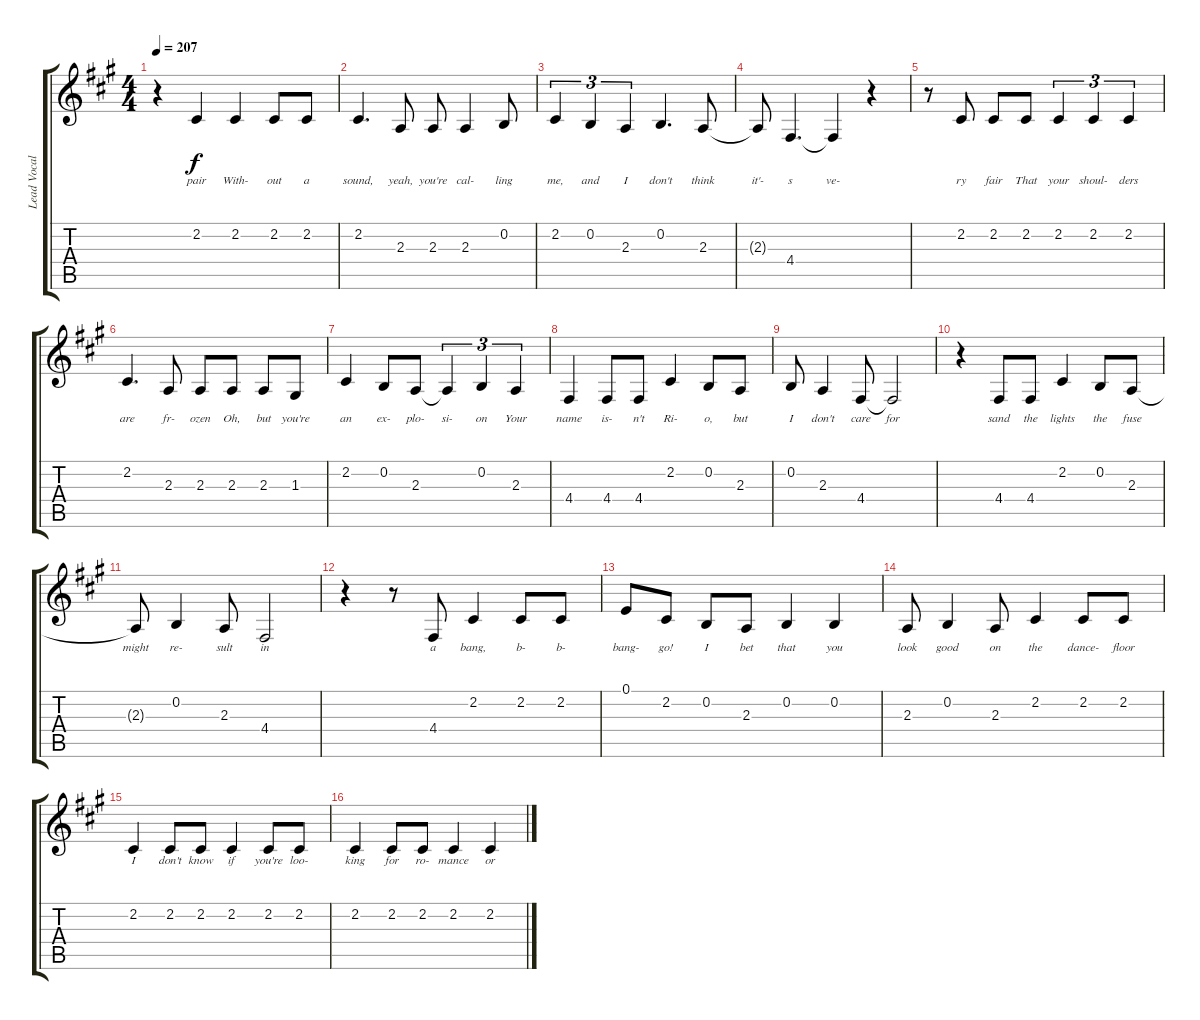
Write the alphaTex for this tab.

\track ("Lead Vocals" "Lead Vocal") {instrument lead2sawtooth}
\staff {score tabs}
\tuning (E4 B3 G3 D3 A2 E2) {hide}
\ts (4 4)
\tempo 207
\clef g2
\ks a
r.4{dy f} 2.2.4{lyrics (0 "pair") lyrics (1 "") lyrics (2 "") lyrics (3 "") lyrics (4 "")} 2.2.4{lyrics (0 "With-") lyrics (1 "") lyrics (2 "") lyrics (3 "") lyrics (4 "")} 2.2.8{lyrics (0 "out") lyrics (1 "") lyrics (2 "") lyrics (3 "") lyrics (4 "")} 2.2.8{lyrics (0 "a") lyrics (1 "") lyrics (2 "") lyrics (3 "") lyrics (4 "")} |
2.2.4{d lyrics (0 "sound,") lyrics (1 "") lyrics (2 "") lyrics (3 "") lyrics (4 "")} 2.3.8{lyrics (0 "yeah,") lyrics (1 "") lyrics (2 "") lyrics (3 "") lyrics (4 "")} 2.3.8{lyrics (0 "you're") lyrics (1 "") lyrics (2 "") lyrics (3 "") lyrics (4 "")} 2.3.4{lyrics (0 "cal-") lyrics (1 "") lyrics (2 "") lyrics (3 "") lyrics (4 "")} 0.2.8{lyrics (0 "ling") lyrics (1 "") lyrics (2 "") lyrics (3 "") lyrics (4 "")} |
2.2.4{tu (3 2) lyrics (0 "me,") lyrics (1 "") lyrics (2 "") lyrics (3 "") lyrics (4 "")} 0.2.4{tu (3 2) lyrics (0 "and") lyrics (1 "") lyrics (2 "") lyrics (3 "") lyrics (4 "")} 2.3.4{tu (3 2) lyrics (0 "I") lyrics (1 "") lyrics (2 "") lyrics (3 "") lyrics (4 "")} 0.2.4{d lyrics (0 "don't") lyrics (1 "") lyrics (2 "") lyrics (3 "") lyrics (4 "")} 2.3.8{lyrics (0 "think") lyrics (1 "") lyrics (2 "") lyrics (3 "") lyrics (4 "")} |
2.3{t}.8{lyrics (0 "it'-") lyrics (1 "") lyrics (2 "") lyrics (3 "") lyrics (4 "")} 4.4.4{d lyrics (0 "s") lyrics (1 "") lyrics (2 "") lyrics (3 "") lyrics (4 "")} 4.4{t}.4{lyrics (0 "ve-") lyrics (1 "") lyrics (2 "") lyrics (3 "") lyrics (4 "")} r.4 |
r.8 2.2.8{lyrics (0 "ry") lyrics (1 "") lyrics (2 "") lyrics (3 "") lyrics (4 "")} 2.2.8{lyrics (0 "fair") lyrics (1 "") lyrics (2 "") lyrics (3 "") lyrics (4 "")} 2.2.8{lyrics (0 "That") lyrics (1 "") lyrics (2 "") lyrics (3 "") lyrics (4 "")} 2.2.4{tu (3 2) lyrics (0 "your") lyrics (1 "") lyrics (2 "") lyrics (3 "") lyrics (4 "")} 2.2.4{tu (3 2) lyrics (0 "shoul-") lyrics (1 "") lyrics (2 "") lyrics (3 "") lyrics (4 "")} 2.2.4{tu (3 2) lyrics (0 "ders") lyrics (1 "") lyrics (2 "") lyrics (3 "") lyrics (4 "")} |
2.2.4{d lyrics (0 "are") lyrics (1 "") lyrics (2 "") lyrics (3 "") lyrics (4 "")} 2.3.8{lyrics (0 "fr-") lyrics (1 "") lyrics (2 "") lyrics (3 "") lyrics (4 "")} 2.3.8{lyrics (0 "ozen") lyrics (1 "") lyrics (2 "") lyrics (3 "") lyrics (4 "")} 2.3.8{lyrics (0 "Oh,") lyrics (1 "") lyrics (2 "") lyrics (3 "") lyrics (4 "")} 2.3.8{lyrics (0 "but") lyrics (1 "") lyrics (2 "") lyrics (3 "") lyrics (4 "")} 1.3.8{lyrics (0 "you're") lyrics (1 "") lyrics (2 "") lyrics (3 "") lyrics (4 "")} |
2.2.4{lyrics (0 "an") lyrics (1 "") lyrics (2 "") lyrics (3 "") lyrics (4 "")} 0.2.8{lyrics (0 "ex-") lyrics (1 "") lyrics (2 "") lyrics (3 "") lyrics (4 "")} 2.3.8{lyrics (0 "plo-") lyrics (1 "") lyrics (2 "") lyrics (3 "") lyrics (4 "")} 2.3{t}.4{tu (3 2) lyrics (0 "si-") lyrics (1 "") lyrics (2 "") lyrics (3 "") lyrics (4 "")} 0.2.4{tu (3 2) lyrics (0 "on") lyrics (1 "") lyrics (2 "") lyrics (3 "") lyrics (4 "")} 2.3.4{tu (3 2) lyrics (0 "Your") lyrics (1 "") lyrics (2 "") lyrics (3 "") lyrics (4 "")} |
4.4.4{lyrics (0 "name") lyrics (1 "") lyrics (2 "") lyrics (3 "") lyrics (4 "")} 4.4.8{lyrics (0 "is-") lyrics (1 "") lyrics (2 "") lyrics (3 "") lyrics (4 "")} 4.4.8{lyrics (0 "n't") lyrics (1 "") lyrics (2 "") lyrics (3 "") lyrics (4 "")} 2.2.4{lyrics (0 "Ri-") lyrics (1 "") lyrics (2 "") lyrics (3 "") lyrics (4 "")} 0.2.8{lyrics (0 "o,") lyrics (1 "") lyrics (2 "") lyrics (3 "") lyrics (4 "")} 2.3.8{lyrics (0 "but") lyrics (1 "") lyrics (2 "") lyrics (3 "") lyrics (4 "")} |
0.2.8{lyrics (0 "I") lyrics (1 "") lyrics (2 "") lyrics (3 "") lyrics (4 "")} 2.3.4{lyrics (0 "don't") lyrics (1 "") lyrics (2 "") lyrics (3 "") lyrics (4 "")} 4.4.8{lyrics (0 "care") lyrics (1 "") lyrics (2 "") lyrics (3 "") lyrics (4 "")} 4.4{t}.2{lyrics (0 "for") lyrics (1 "") lyrics (2 "") lyrics (3 "") lyrics (4 "")} |
r.4 4.4.8{lyrics (0 "sand") lyrics (1 "") lyrics (2 "") lyrics (3 "") lyrics (4 "")} 4.4.8{lyrics (0 "the") lyrics (1 "") lyrics (2 "") lyrics (3 "") lyrics (4 "")} 2.2.4{lyrics (0 "lights") lyrics (1 "") lyrics (2 "") lyrics (3 "") lyrics (4 "")} 0.2.8{lyrics (0 "the") lyrics (1 "") lyrics (2 "") lyrics (3 "") lyrics (4 "")} 2.3.8{lyrics (0 "fuse") lyrics (1 "") lyrics (2 "") lyrics (3 "") lyrics (4 "")} |
2.3{t}.8{lyrics (0 "might") lyrics (1 "") lyrics (2 "") lyrics (3 "") lyrics (4 "")} 0.2.4{lyrics (0 "re-") lyrics (1 "") lyrics (2 "") lyrics (3 "") lyrics (4 "")} 2.3.8{lyrics (0 "sult") lyrics (1 "") lyrics (2 "") lyrics (3 "") lyrics (4 "")} 4.4.2{lyrics (0 "in") lyrics (1 "") lyrics (2 "") lyrics (3 "") lyrics (4 "")} |
r.4 r.8 4.4.8{lyrics (0 "a") lyrics (1 "") lyrics (2 "") lyrics (3 "") lyrics (4 "")} 2.2.4{lyrics (0 "bang,") lyrics (1 "") lyrics (2 "") lyrics (3 "") lyrics (4 "")} 2.2.8{lyrics (0 "b-") lyrics (1 "") lyrics (2 "") lyrics (3 "") lyrics (4 "")} 2.2.8{lyrics (0 "b-") lyrics (1 "") lyrics (2 "") lyrics (3 "") lyrics (4 "")} |
0.1.8{lyrics (0 "bang-") lyrics (1 "") lyrics (2 "") lyrics (3 "") lyrics (4 "")} 2.2.8{lyrics (0 "go!") lyrics (1 "") lyrics (2 "") lyrics (3 "") lyrics (4 "")} 0.2.8{lyrics (0 "I") lyrics (1 "") lyrics (2 "") lyrics (3 "") lyrics (4 "")} 2.3.8{lyrics (0 "bet") lyrics (1 "") lyrics (2 "") lyrics (3 "") lyrics (4 "")} 0.2.4{lyrics (0 "that") lyrics (1 "") lyrics (2 "") lyrics (3 "") lyrics (4 "")} 0.2.4{lyrics (0 "you") lyrics (1 "") lyrics (2 "") lyrics (3 "") lyrics (4 "")} |
2.3.8{lyrics (0 "look") lyrics (1 "") lyrics (2 "") lyrics (3 "") lyrics (4 "")} 0.2.4{lyrics (0 "good") lyrics (1 "") lyrics (2 "") lyrics (3 "") lyrics (4 "")} 2.3.8{lyrics (0 "on") lyrics (1 "") lyrics (2 "") lyrics (3 "") lyrics (4 "")} 2.2.4{lyrics (0 "the") lyrics (1 "") lyrics (2 "") lyrics (3 "") lyrics (4 "")} 2.2.8{lyrics (0 "dance-") lyrics (1 "") lyrics (2 "") lyrics (3 "") lyrics (4 "")} 2.2.8{lyrics (0 "floor") lyrics (1 "") lyrics (2 "") lyrics (3 "") lyrics (4 "")} |
2.2.4{lyrics (0 "I") lyrics (1 "") lyrics (2 "") lyrics (3 "") lyrics (4 "")} 2.2.8{lyrics (0 "don't") lyrics (1 "") lyrics (2 "") lyrics (3 "") lyrics (4 "")} 2.2.8{lyrics (0 "know") lyrics (1 "") lyrics (2 "") lyrics (3 "") lyrics (4 "")} 2.2.4{lyrics (0 "if") lyrics (1 "") lyrics (2 "") lyrics (3 "") lyrics (4 "")} 2.2.8{lyrics (0 "you're") lyrics (1 "") lyrics (2 "") lyrics (3 "") lyrics (4 "")} 2.2.8{lyrics (0 "loo-") lyrics (1 "") lyrics (2 "") lyrics (3 "") lyrics (4 "")} |
2.2.4{lyrics (0 "king") lyrics (1 "") lyrics (2 "") lyrics (3 "") lyrics (4 "")} 2.2.8{lyrics (0 "for") lyrics (1 "") lyrics (2 "") lyrics (3 "") lyrics (4 "")} 2.2.8{lyrics (0 "ro-") lyrics (1 "") lyrics (2 "") lyrics (3 "") lyrics (4 "")} 2.2.4{lyrics (0 "mance") lyrics (1 "") lyrics (2 "") lyrics (3 "") lyrics (4 "")} 2.2.4{lyrics (0 "or") lyrics (1 "") lyrics (2 "") lyrics (3 "") lyrics (4 "")}
